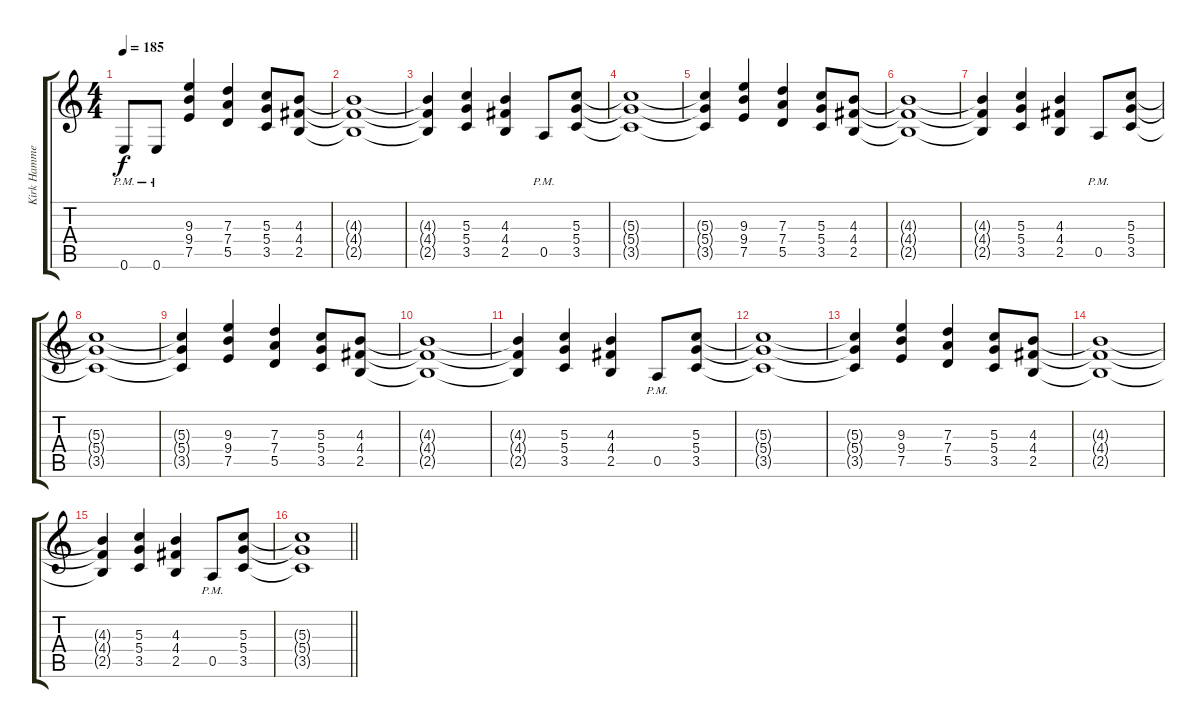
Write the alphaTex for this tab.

\track ("Kirk Hammett Rhythm" "Kirk Hamme") {instrument distortionguitar}
\staff {score tabs}
\tuning (E4 B3 G3 D3 A2 E2) {hide}
\ts (4 4)
\tempo 185
\clef g2
\ks c
0.6{pm}.8{dy f} 0.6{pm}.8 (9.3 9.4 7.5).4 (7.3 7.4 5.5).4 (5.3 5.4 3.5).8 (4.3 4.4 2.5).8 |
(4.3{t} 4.4{t} 2.5{t}).1 |
(4.3{t} 4.4{t} 2.5{t}).4 (5.3 5.4 3.5).4 (4.3 4.4 2.5).4 0.5{pm}.8 (5.3 5.4 3.5).8 |
(5.3{t} 5.4{t} 3.5{t}).1 |
(5.3{t} 5.4{t} 3.5{t}).4 (9.3 9.4 7.5).4 (7.3 7.4 5.5).4 (5.3 5.4 3.5).8 (4.3 4.4 2.5).8 |
(4.3{t} 4.4{t} 2.5{t}).1 |
(4.3{t} 4.4{t} 2.5{t}).4 (5.3 5.4 3.5).4 (4.3 4.4 2.5).4 0.5{pm}.8 (5.3 5.4 3.5).8 |
(5.3{t} 5.4{t} 3.5{t}).1 |
(5.3{t} 5.4{t} 3.5{t}).4 (9.3 9.4 7.5).4 (7.3 7.4 5.5).4 (5.3 5.4 3.5).8 (4.3 4.4 2.5).8 |
(4.3{t} 4.4{t} 2.5{t}).1 |
(4.3{t} 4.4{t} 2.5{t}).4 (5.3 5.4 3.5).4 (4.3 4.4 2.5).4 0.5{pm}.8 (5.3 5.4 3.5).8 |
(5.3{t} 5.4{t} 3.5{t}).1 |
(5.3{t} 5.4{t} 3.5{t}).4 (9.3 9.4 7.5).4 (7.3 7.4 5.5).4 (5.3 5.4 3.5).8 (4.3 4.4 2.5).8 |
(4.3{t} 4.4{t} 2.5{t}).1 |
(4.3{t} 4.4{t} 2.5{t}).4 (5.3 5.4 3.5).4 (4.3 4.4 2.5).4 0.5{pm}.8 (5.3 5.4 3.5).8 |
\barLineRight lightlight
(5.3{t} 5.4{t} 3.5{t}).1
